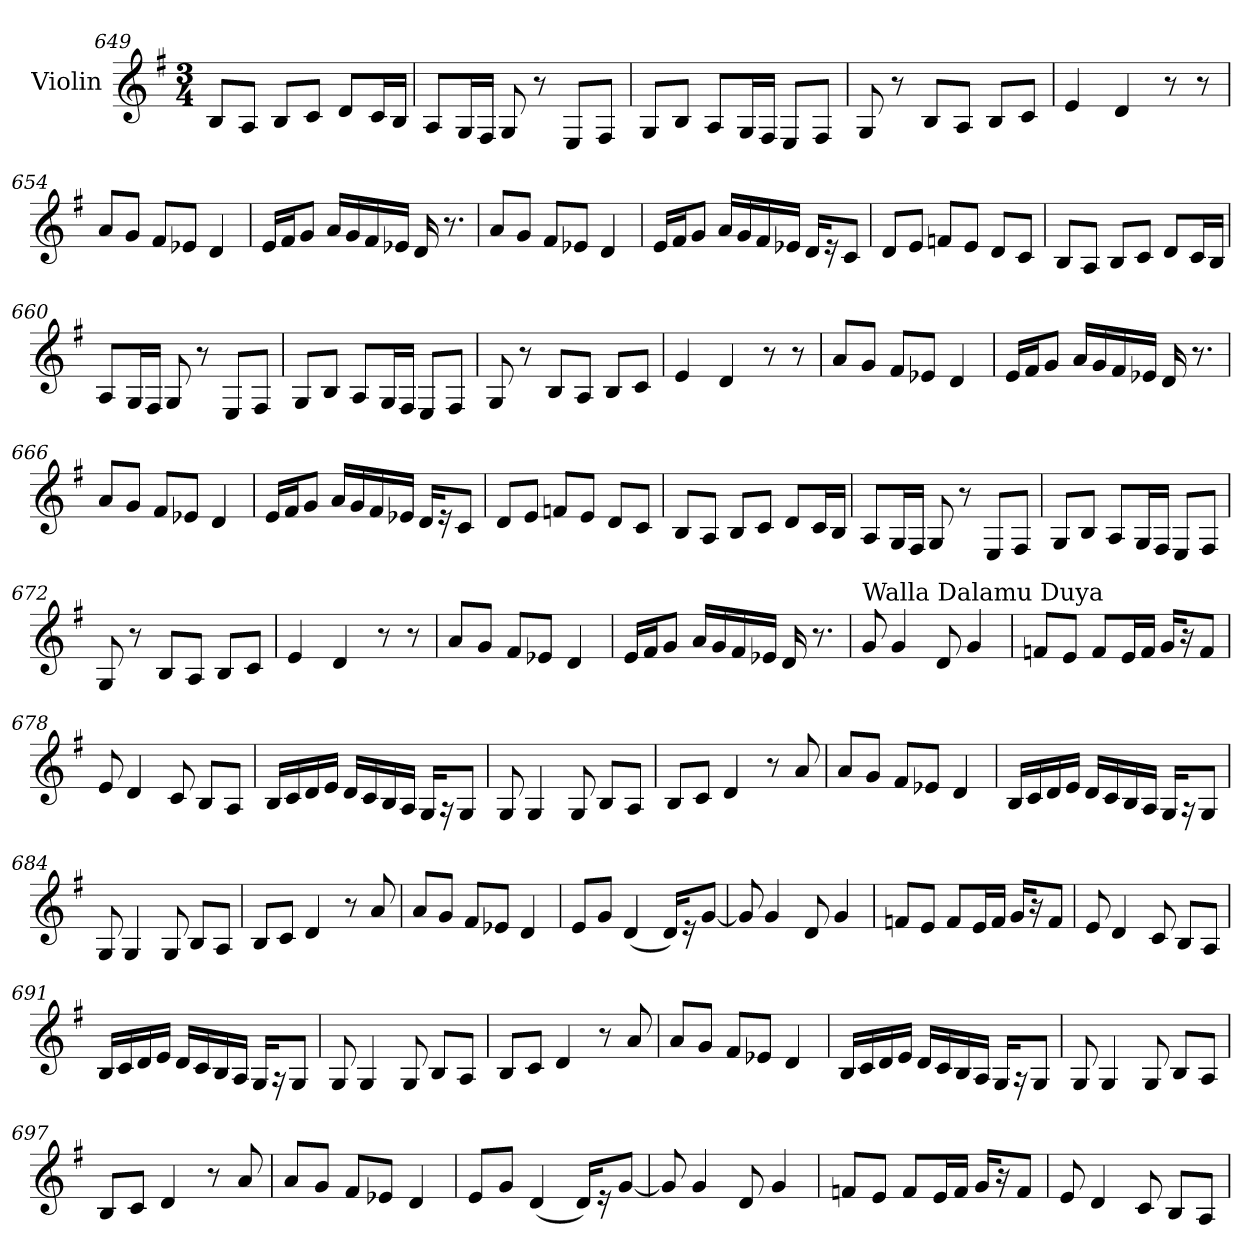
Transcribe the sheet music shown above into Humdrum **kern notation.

**kern
*part1
*staff1
*I"Violin
!!LO:PB:g=z
*clefG2
*k[f#]
*G:
*M3/4
=649
8B/L
8A/J
8B/L
8c/J
8d/L
16c/L
16B/JJ
=650
8A/L
16G/L
16F#/JJ
8G/
8r
8E/L
8F#/J
=651
8G/L
8B/J
8A/L
16G/L
16F#/JJ
8E/L
8F#/J
=652
8G/
8r
8B/L
8A/J
8B/L
8c/J
=653
4e/
4d/
8r
8r
!!LO:LB:g=z
=654
8a/L
8g/J
8f#/L
8e-X/J
4d/
=655
16e/LL
16f#/J
8g/J
16a/LL
16g/
16f#/
16e-X/JJ
16d/
8.r
=656
8a/L
8g/J
8f#/L
8e-X/J
4d/
=657
16e/LL
16f#/J
8g/J
16a/LL
16g/
16f#/
16e-X/JJ
16d/KL
16r
8c/J
=658
8d/L
8e/J
8fn/L
8e/J
8d/L
8c/J
!!LO:LB:g=z
=659
8B/L
8A/J
8B/L
8c/J
8d/L
16c/L
16B/JJ
=660
8A/L
16G/L
16F#/JJ
8G/
8r
8E/L
8F#/J
=661
8G/L
8B/J
8A/L
16G/L
16F#/JJ
8E/L
8F#/J
=662
8G/
8r
8B/L
8A/J
8B/L
8c/J
=663
4e/
4d/
8r
8r
!!LO:LB:g=z
=664
8a/L
8g/J
8f#/L
8e-X/J
4d/
=665
16e/LL
16f#/J
8g/J
16a/LL
16g/
16f#/
16e-X/JJ
16d/
8.r
=666
8a/L
8g/J
8f#/L
8e-X/J
4d/
=667
16e/LL
16f#/J
8g/J
16a/LL
16g/
16f#/
16e-X/JJ
16d/KL
16r
8c/J
=668
8d/L
8e/J
8fn/L
8e/J
8d/L
8c/J
!!LO:LB:g=z
=669
8B/L
8A/J
8B/L
8c/J
8d/L
16c/L
16B/JJ
=670
8A/L
16G/L
16F#/JJ
8G/
8r
8E/L
8F#/J
=671
8G/L
8B/J
8A/L
16G/L
16F#/JJ
8E/L
8F#/J
=672
8G/
8r
8B/L
8A/J
8B/L
8c/J
=673
4e/
4d/
8r
8r
!!LO:LB:g=z
=674
8a/L
8g/J
8f#/L
8e-X/J
4d/
=675
16e/LL
16f#/J
8g/J
16a/LL
16g/
16f#/
16e-X/JJ
16d/
8.r
=676
!LO:TX:a:t=Walla Dalamu Duya
8g/
4g/
8d/
4g/
=677
8fn/L
8e/J
8f/L
16e/L
16f/JJ
16g/KL
16r
8f/J
=678
8e/
4d/
8c/
8B/L
8A/J
!!LO:LB:g=z
=679
16B/LL
16c/
16d/
16e/JJ
16d/LL
16c/
16B/
16A/JJ
16G/KL
16r
8G/J
=680
8G/
4G/
8G/
8B/L
8A/J
=681
8B/L
8c/J
4d/
8r
8a/
=682
8a/L
8g/J
8f#/L
8e-X/J
4d/
!!LO:LB:g=z
=683
16B/LL
16c/
16d/
16e/JJ
16d/LL
16c/
16B/
16A/JJ
16G/KL
16r
8G/J
=684
8G/
4G/
8G/
8B/L
8A/J
=685
8B/L
8c/J
4d/
8r
8a/
=686
8a/L
8g/J
8f#/L
8e-X/J
4d/
=687
8e/L
8g/J
(<4d/
16d/KL)
16r
[8g/J
!!LO:PB:g=z
=688
8g/]
4g/
8d/
4g/
=689
8fn/L
8e/J
8f/L
16e/L
16f/JJ
16g/KL
16r
8f/J
=690
8e/
4d/
8c/
8B/L
8A/J
=691
16B/LL
16c/
16d/
16e/JJ
16d/LL
16c/
16B/
16A/JJ
16G/KL
16r
8G/J
=692
8G/
4G/
8G/
8B/L
8A/J
!!LO:LB:g=z
=693
8B/L
8c/J
4d/
8r
8a/
=694
8a/L
8g/J
8f#/L
8e-X/J
4d/
=695
16B/LL
16c/
16d/
16e/JJ
16d/LL
16c/
16B/
16A/JJ
16G/KL
16r
8G/J
=696
8G/
4G/
8G/
8B/L
8A/J
=697
8B/L
8c/J
4d/
8r
8a/
!!LO:LB:g=z
=698
8a/L
8g/J
8f#/L
8e-X/J
4d/
=699
8e/L
8g/J
(<4d/
16d/KL)
16r
[8g/J
=700
8g/]
4g/
8d/
4g/
=701
8fn/L
8e/J
8f/L
16e/L
16f/JJ
16g/KL
16r
8f/J
=702
8e/
4d/
8c/
8B/L
8A/J
=
*-
